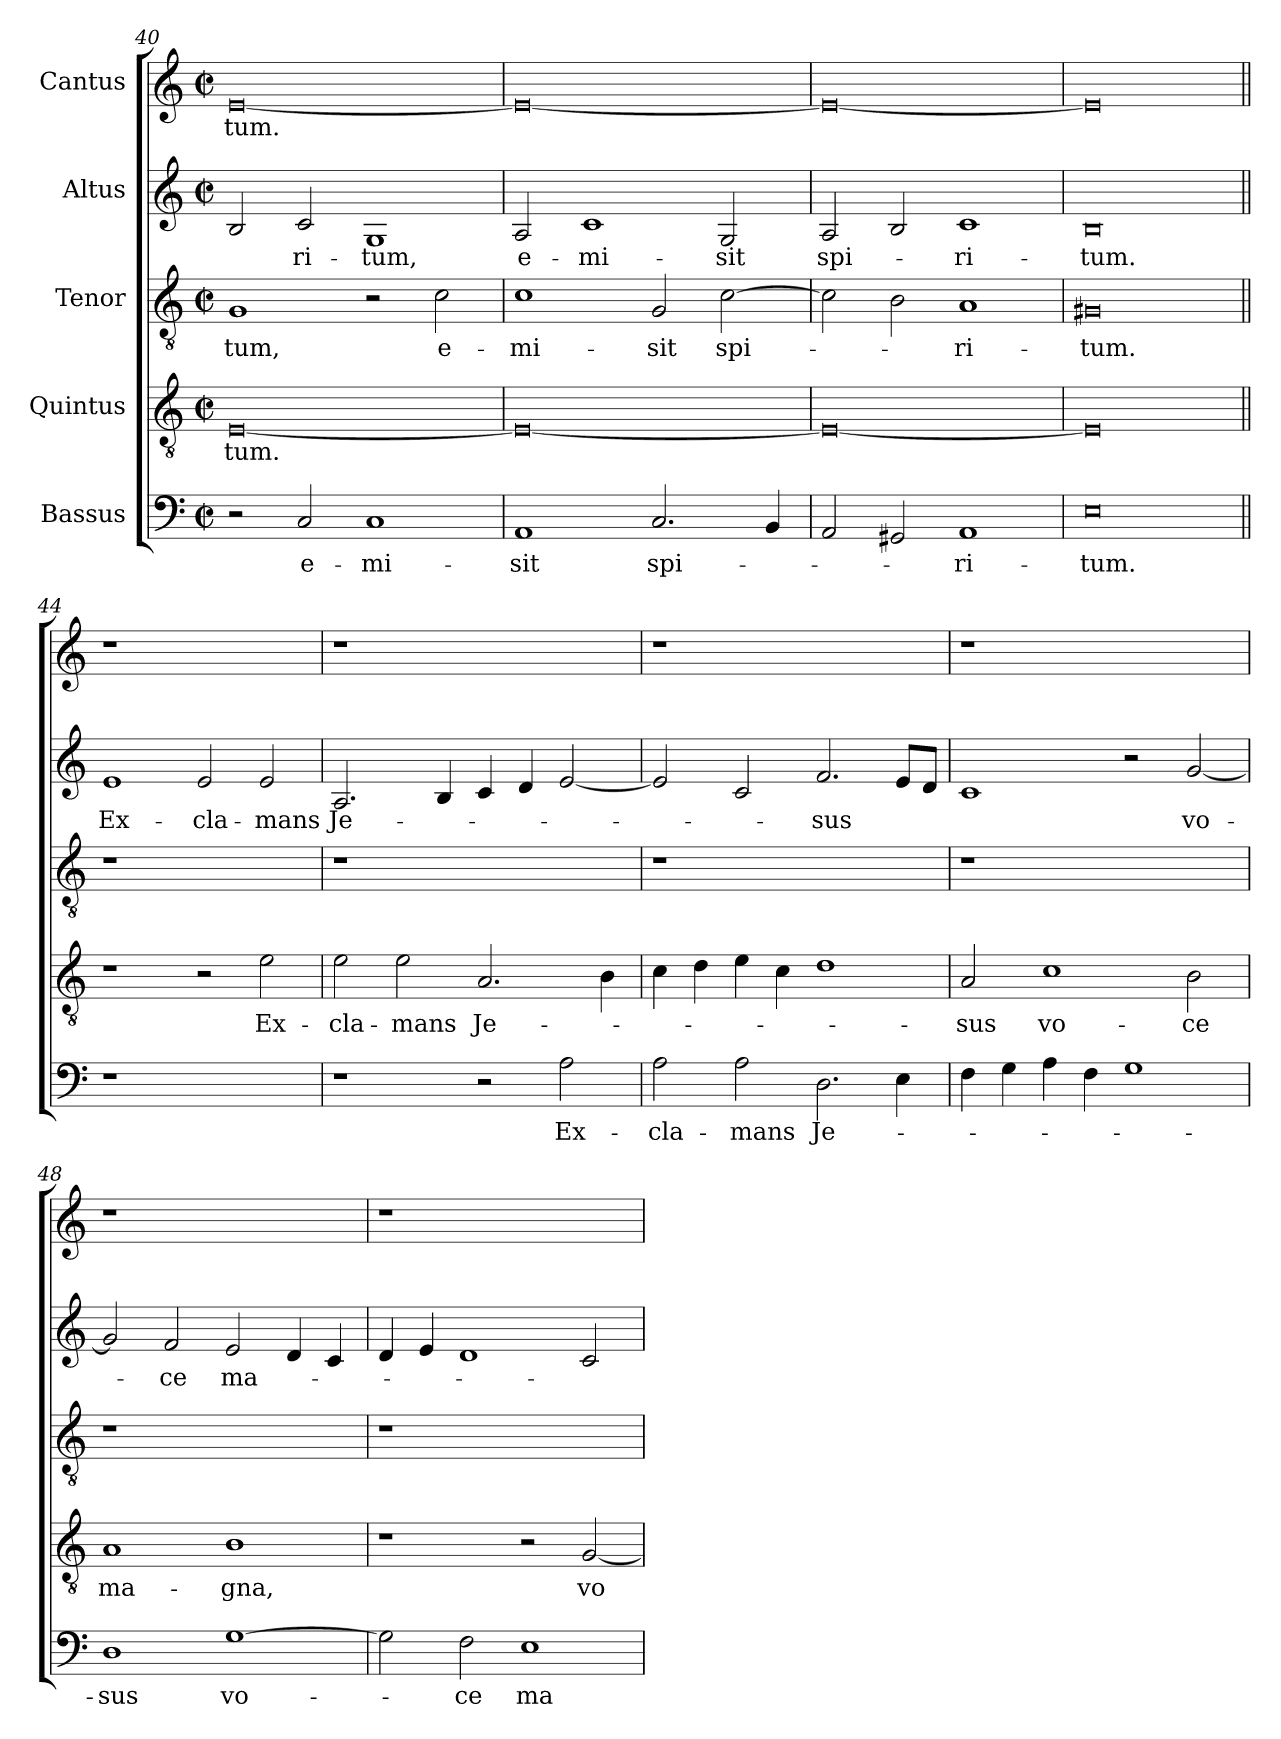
**kern	**text	**kern	**text	**kern	**text	**kern	**text	**kern	**text
*part5	*part5	*part4	*part4	*part3	*part3	*part2	*part2	*part1	*part1
*staff5	*staff5	*staff4	*staff4	*staff3	*staff3	*staff2	*staff2	*staff1	*staff1
*I"Bassus	*	*I"Quintus	*	*I"Tenor	*	*I"Altus	*	*I"Cantus	*
*clefF4	*	*clefGv2	*	*clefGv2	*	*clefG2	*	*clefG2	*
*k[]	*	*k[]	*	*k[]	*	*k[]	*	*k[]	*
*C:	*	*C:	*	*C:	*	*C:	*	*C:	*
*M2/2	*	*M2/2	*	*M2/2	*	*M2/2	*	*M2/2	*
*met(c|)	*	*met(c|)	*	*met(c|)	*	*met(c|)	*	*met(c|)	*
=40	=40	=40	=40	=40	=40	=40	=40	=40	=40
!	!	!	!LO:LY:b	!	!LO:LY:b	!	!	!	!LO:LY:b
2r	.	[0E	-tum.	1G	-tum,	2B/	.	[0e	-tum.
!	!LO:LY:b	!	!	!	!	!	!LO:LY:b	!	!
2C/	e-	.	.	.	.	2c/	-ri-	.	.
!	!LO:LY:b	!	!	!	!	!	!LO:LY:b	!	!
1C	-mi-	.	.	2r	.	1G	-tum,	.	.
!	!	!	!	!	!LO:LY:b	!	!	!	!
.	.	.	.	2c\	e-	.	.	.	.
=41	=41	=41	=41	=41	=41	=41	=41	=41	=41
!	!LO:LY:b	!	!	!	!LO:LY:b	!	!LO:LY:b	!	!
1AA	-sit	0E_	.	1c	-mi-	2A/	e-	0e_	.
!	!	!	!	!	!	!	!LO:LY:b	!	!
.	.	.	.	.	.	1c	-mi-	.	.
!	!LO:LY:b	!	!	!	!LO:LY:b	!	!	!	!
2.C/	spi-	.	.	2G/	-sit	.	.	.	.
!	!	!	!	!	!LO:LY:b	!	!LO:LY:b	!	!
.	.	.	.	[2c\	spi-	2G/	-sit	.	.
4BB/	.	.	.	.	.	.	.	.	.
=42	=42	=42	=42	=42	=42	=42	=42	=42	=42
!	!	!	!	!	!	!	!LO:LY:b	!	!
2AA/	.	0E_	.	2c\]	.	2A/	spi-	0e_	.
2GG#X/	.	.	.	2B\	.	2B/	.	.	.
!	!LO:LY:b	!	!	!	!LO:LY:b	!	!LO:LY:b	!	!
1AA	-ri-	.	.	1A	-ri-	1c	-ri-	.	.
=43	=43	=43	=43	=43	=43	=43	=43	=43	=43
!	!LO:LY:b	!	!	!	!LO:LY:b	!	!LO:LY:b	!	!
0E	-tum.	0E]	.	0G#X	-tum.	0B	-tum.	0e]	.
!!LO:LB:g=z
=44||	=44||	=44||	=44||	=44||	=44||	=44||	=44||	=44||	=44||
!	!	!	!	!	!	!	!LO:LY:b	!	!
1r	.	1r	.	1r	.	1e	Ex-	1r	.
!	!	!	!	!	!	!	!LO:LY:b	!	!
1ryy	.	2r	.	1ryy	.	2e/	-cla-	1ryy	.
!	!	!	!LO:LY:b	!	!	!	!LO:LY:b	!	!
.	.	2e\	Ex-	.	.	2e/	-mans	.	.
=45	=45	=45	=45	=45	=45	=45	=45	=45	=45
!	!	!	!LO:LY:b	!	!	!	!LO:LY:b	!	!
1r	.	2e\	-cla-	1r	.	2.A/	Je-	1r	.
!	!	!	!LO:LY:b	!	!	!	!	!	!
.	.	2e\	-mans	.	.	.	.	.	.
.	.	.	.	.	.	4B/	.	.	.
!	!	!	!LO:LY:b	!	!	!	!	!	!
2r	.	2.A/	Je-	1ryy	.	4c/	.	1ryy	.
.	.	.	.	.	.	4d/	.	.	.
!	!LO:LY:b	!	!	!	!	!	!	!	!
2A\	Ex-	.	.	.	.	[2e/	.	.	.
.	.	4B\	.	.	.	.	.	.	.
=46	=46	=46	=46	=46	=46	=46	=46	=46	=46
!	!LO:LY:b	!	!	!	!	!	!	!	!
2A\	-cla-	4c\	.	1r	.	2e/]	.	1r	.
.	.	4d\	.	.	.	.	.	.	.
!	!LO:LY:b	!	!	!	!	!	!	!	!
2A\	-mans	4e\	.	.	.	2c/	.	.	.
.	.	4c\	.	.	.	.	.	.	.
!	!LO:LY:b	!	!	!	!	!	!LO:LY:b	!	!
2.D\	Je-	1d	.	1ryy	.	2.f/	-sus	1ryy	.
4E\	.	.	.	.	.	8e/L	.	.	.
.	.	.	.	.	.	8d/J	.	.	.
=47	=47	=47	=47	=47	=47	=47	=47	=47	=47
!	!	!	!LO:LY:b	!	!	!	!	!	!
4F\	.	2A/	-sus	1r	.	1c	.	1r	.
4G\	.	.	.	.	.	.	.	.	.
!	!	!	!LO:LY:b	!	!	!	!	!	!
4A\	.	1c	vo-	.	.	.	.	.	.
4F\	.	.	.	.	.	.	.	.	.
1G	.	.	.	1ryy	.	2r	.	1ryy	.
!	!	!	!LO:LY:b	!	!	!	!LO:LY:b	!	!
.	.	2B\	-ce	.	.	[2g/	vo-	.	.
=48	=48	=48	=48	=48	=48	=48	=48	=48	=48
!	!LO:LY:b	!	!LO:LY:b	!	!	!	!	!	!
1D	-sus	1A	ma-	1r	.	2g/]	.	1r	.
!	!	!	!	!	!	!	!LO:LY:b	!	!
.	.	.	.	.	.	2f/	-ce	.	.
!	!LO:LY:b	!	!LO:LY:b	!	!	!	!LO:LY:b	!	!
[1G	vo-	1B	-gna,	1ryy	.	2e/	ma-	1ryy	.
.	.	.	.	.	.	4d/	.	.	.
.	.	.	.	.	.	4c/	.	.	.
!!LO:PB:g=z
=49	=49	=49	=49	=49	=49	=49	=49	=49	=49
2G\]	.	1r	.	1r	.	4d/	.	1r	.
.	.	.	.	.	.	4e/	.	.	.
!	!LO:LY:b	!	!	!	!	!	!	!	!
2F\	-ce	.	.	.	.	1d	.	.	.
!	!LO:LY:b	!	!	!	!	!	!	!	!
1E	ma-	2r	.	1ryy	.	.	.	1ryy	.
!	!	!	!LO:LY:b	!	!	!	!	!	!
.	.	[2G/	vo-	.	.	2c/	.	.	.
=	=	=	=	=	=	=	=	=	=
*-	*-	*-	*-	*-	*-	*-	*-	*-	*-
